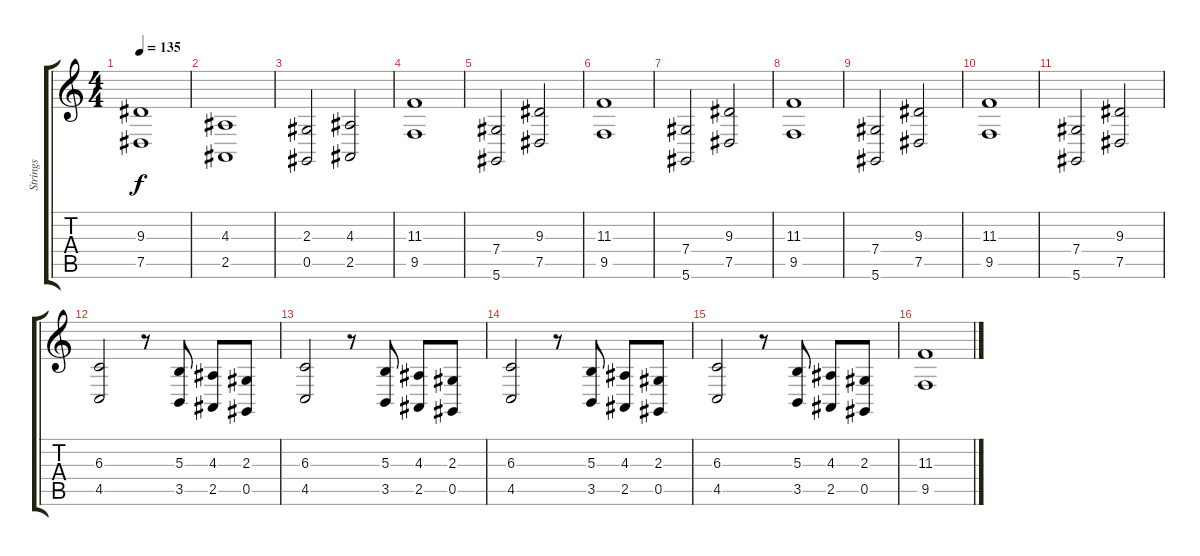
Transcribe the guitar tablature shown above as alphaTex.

\track ("Strings" "Strings") {instrument stringensemble1}
\staff {score tabs}
\tuning (Eb4 Bb3 Gb3 Db3 Ab2 Eb2) {hide}
\ts (4 4)
\tempo 135
\clef g2
\ks c
(9.3 7.5).1{dy f} |
(4.3 2.5).1 |
(2.3 0.5).2 (4.3 2.5).2 |
(11.3 9.5).1 |
(7.4 5.6).2 (9.3 7.5).2 |
(11.3 9.5).1 |
(7.4 5.6).2 (9.3 7.5).2 |
(11.3 9.5).1 |
(7.4 5.6).2 (9.3 7.5).2 |
(11.3 9.5).1 |
(7.4 5.6).2 (9.3 7.5).2 |
(6.3 4.5).2 r.8 (5.3 3.5).8 (4.3 2.5).8 (2.3 0.5).8 |
(6.3 4.5).2 r.8 (5.3 3.5).8 (4.3 2.5).8 (2.3 0.5).8 |
(6.3 4.5).2 r.8 (5.3 3.5).8 (4.3 2.5).8 (2.3 0.5).8 |
(6.3 4.5).2 r.8 (5.3 3.5).8 (4.3 2.5).8 (2.3 0.5).8 |
(11.3 9.5).1
